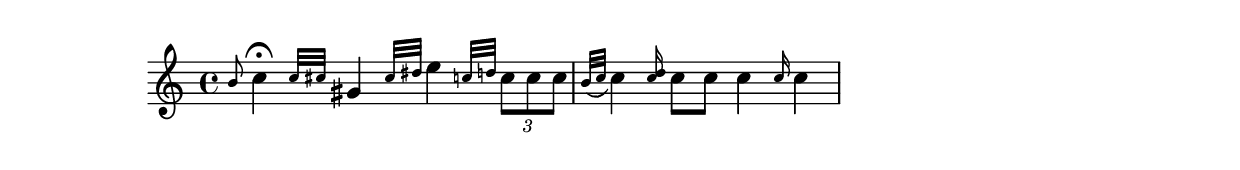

\version "2.6.0"

\header{

    texidoc=" You can have beams, notes, chords, stems etc. within a
@code{\grace} section.  If there are tuplets, the grace notes will not
be under the brace.  

Main note scripts do not end up on the grace note. 

"
}

\score { \context Voice = VA \relative c'' {
	\grace b8 c4\fermata
	\grace {  c32[ cis32] } gis4
	\grace {  cis32[ dis32] } e4
	\grace {  c32[ d] }\times 2/3 {  c8[ c c] }
	 \grace {  b32[ ( c32] }   c4)
	\grace  <c d>16  c8[ c8]
%	\grace  c16  c8[ c8]
        %% broken?
	%%\grace  { \set Grace.graceAlignPosition = \right c16} c4
	c4 \grace  { c16 } c4
}
\layout {raggedright = ##t}
\midi{ }
}

